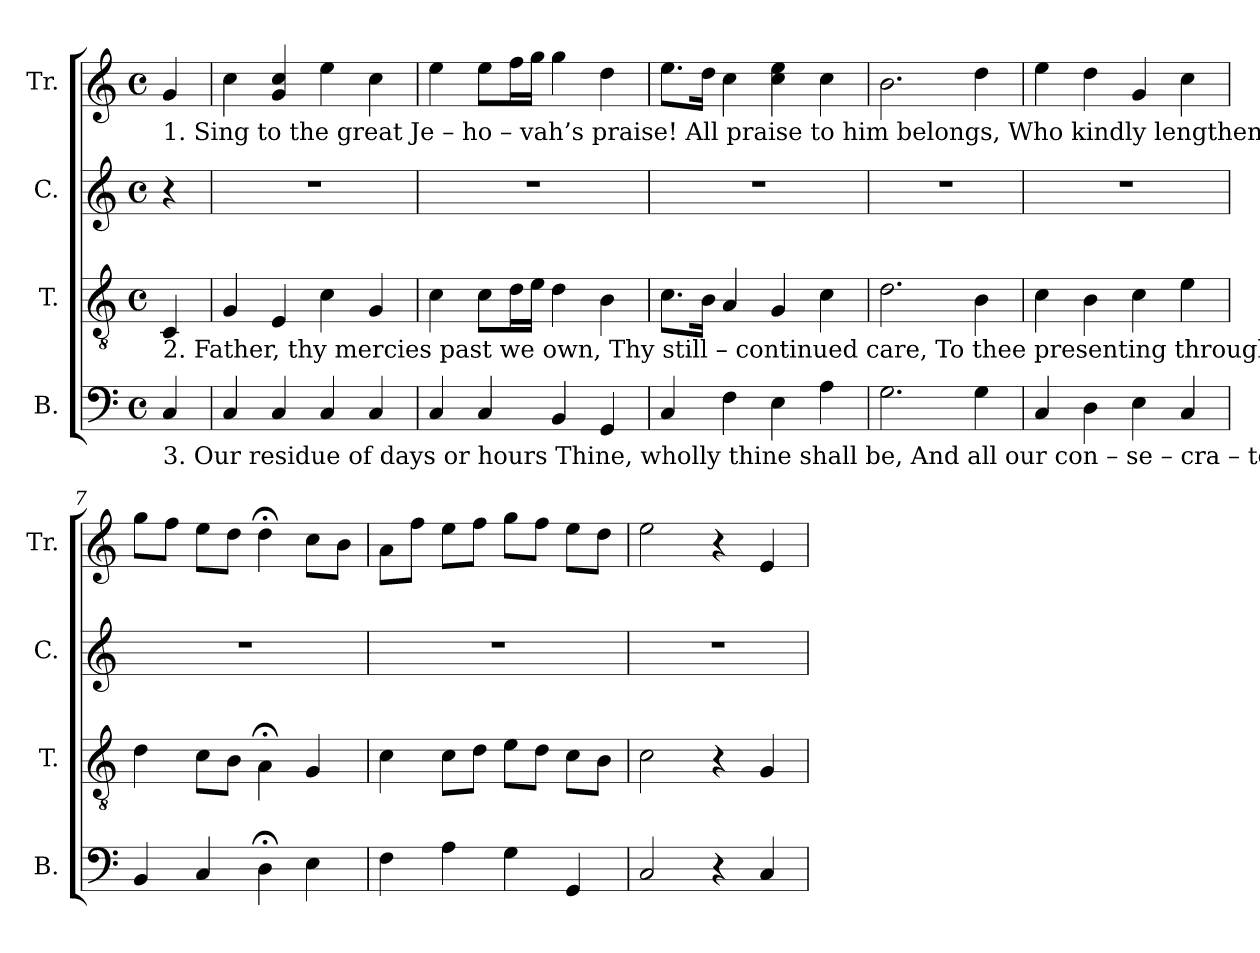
**kern	**kern	**kern	**kern
*part4	*part3	*part2	*part1
*staff4	*staff3	*staff2	*staff1
*I"B.	*I"T.	*I"C.	*I"Tr.
*I'B.	*I'T.	*I'C.	*I'Tr.
*clefF4	*clefGv2	*clefG2	*clefG2
*k[]	*k[]	*k[]	*k[]
*M4/4	*M4/4	*M4/4	*M4/4
*met(c)	*met(c)	*met(c)	*met(c)
*MM110	*MM110	*MM110	*MM110
=1	=1	=1	=1
!	!	!	!LO:TX:b:t=1. Sing to  the great Je – ho – vah’s praise! All   praise   to  him   belongs,    Who  kindly  lengthens  out    our   days,  De   –  mands  our  choi – cest  songs&colon;  Whose
!	!LO:TX:b:t=2. Father,  thy  mercies  past  we     own,  Thy     still –  continued      care,  To  thee  presenting  through  thy    Son   What  – e’er    we     have,   or     are.     Our	!	!
!LO:TX:b:t=3. Our  residue    of    days   or    hours  Thine,   wholly   thine  shall   be,  And  all  our  con – se – cra – ted  powers   A      sac –  ri  –  fice     to      thee;    Till	!	!	!
4C!/	4C!/	4r	4g!/
=2	=2	=2	=2
4C!/	4G!/	1r	4cc!\
4C!/	4E!/	.	4g!/ 4cc!/
4C!/	4c!\	.	4ee!\
4C!/	4G!/	.	4cc!\
=3	=3	=3	=3
4C!/	4c!\	1r	4ee!\
4C!/	8c!\L	.	8ee!\L
.	16d!\L	.	16ff!\L
.	16e!\JJ	.	16gg!\JJ
4BB!/	4d!\	.	4gg!\
4GG!/	4B!\	.	4dd!\
=4	=4	=4	=4
4C!/	8.c!\L	1r	8.ee!\L
.	16B!\Jk	.	16dd!\Jk
4F!\	4A!/	.	4cc!\
4E!\	4G!/	.	4cc!\ 4ee!\
4A!\	4c!\	.	4cc!\
=5	=5	=5	=5
2.G!\	2.d!\	1r	2.b!\
4G!\	4B!\	.	4dd!\
=6	=6	=6	=6
4C!/	4c!\	1r	4ee!\
4D!\	4B!\	.	4dd!\
4E!\	4c!\	.	4g!/
4C!/	4e!\	.	4cc!\
=7	=7	=7	=7
4BB!/	4d!\	1r	8gg!\L
.	.	.	8ff!\J
4C!/	8c!\L	.	8ee!\L
.	8B!\J	.	8dd!\J
4D;<!\	4A;<!\	.	4dd;<!\
4E!\	4G!/	.	8cc!\L
.	.	.	8b!\J
=8	=8	=8	=8
4F!\	4c!\	1r	8a!\L
.	.	.	8ff!\J
4A!\	8c!\L	.	8ee!\L
.	8d!\J	.	8ff!\J
4G!\	8e!\L	.	8gg!\L
.	8d!\J	.	8ff!\J
4GG!/	8c!\L	.	8ee!\L
.	8B!\J	.	8dd!\J
=9	=9	=9	=9
2C!/	2c!\	1r	2ee!\
4r	4r	.	4r
4C!/	4G!/	.	4e!/
=	=	=	=
*-	*-	*-	*-
